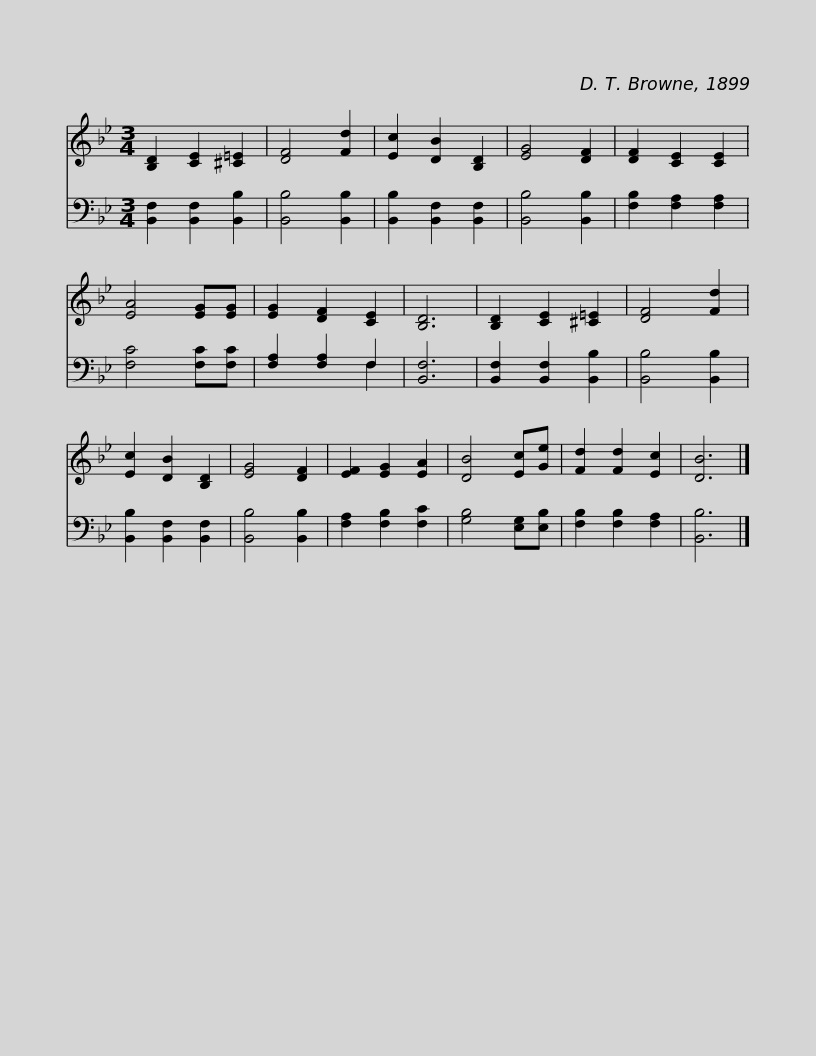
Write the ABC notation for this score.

X:1
%%score 1 ( 2 3 )
L:1/8
M:3/4
I:linebreak $
K:Bb
V:1 treble
V:2 bass
V:3 bass
V:1
 [B,D]2 [CE]2 [^C=E]2 | [DF]4 [Fd]2 | [Ec]2 [DB]2 [B,D]2 | [EG]4 [DF]2 | [DF]2 [CE]2 [CE]2 | %5
 [EA]4 [EG][EG] | [EG]2 [DF]2 [CE]2 | [B,D]6 | [B,D]2 [CE]2 [^C=E]2 | [DF]4 [Fd]2 | %10
 [Ec]2 [DB]2 [B,D]2 | [EG]4 [DF]2 |$ [EF]2 [EG]2 [EA]2 | [DB]4 [Ec][Ge] | [Fd]2 [Fd]2 [Ec]2 | %15
 [DB]6 |] %16
V:2
 [B,,F,]2 [B,,F,]2 [B,,B,]2 | [B,,B,]4 [B,,B,]2 | [B,,B,]2 [B,,F,]2 [B,,F,]2 | [B,,B,]4 [B,,B,]2 | [F,B,]2 [F,A,]2 [F,A,]2 | %5
 [F,C]4 [F,C][F,C] | [F,A,]2 [F,A,]2 F,2 | [B,,F,]6 | [B,,F,]2 [B,,F,]2 [B,,B,]2 | [B,,B,]4 [B,,B,]2 | %10
 [B,,B,]2 [B,,F,]2 [B,,F,]2 | [B,,B,]4 [B,,B,]2 |$ [F,A,]2 [F,B,]2 [F,C]2 | [G,B,]4 [E,G,][E,B,] | [F,B,]2 [F,B,]2 [F,A,]2 | %15
 [B,,B,]6 |] %16
V:3
 x6 | x6 | x6 | x6 | x6 | %5
 x6 | x4 F,2 | x6 | x6 | x6 | %10
 x6 | x6 |$ x6 | x6 | x6 | %15
 x6 |] %16
